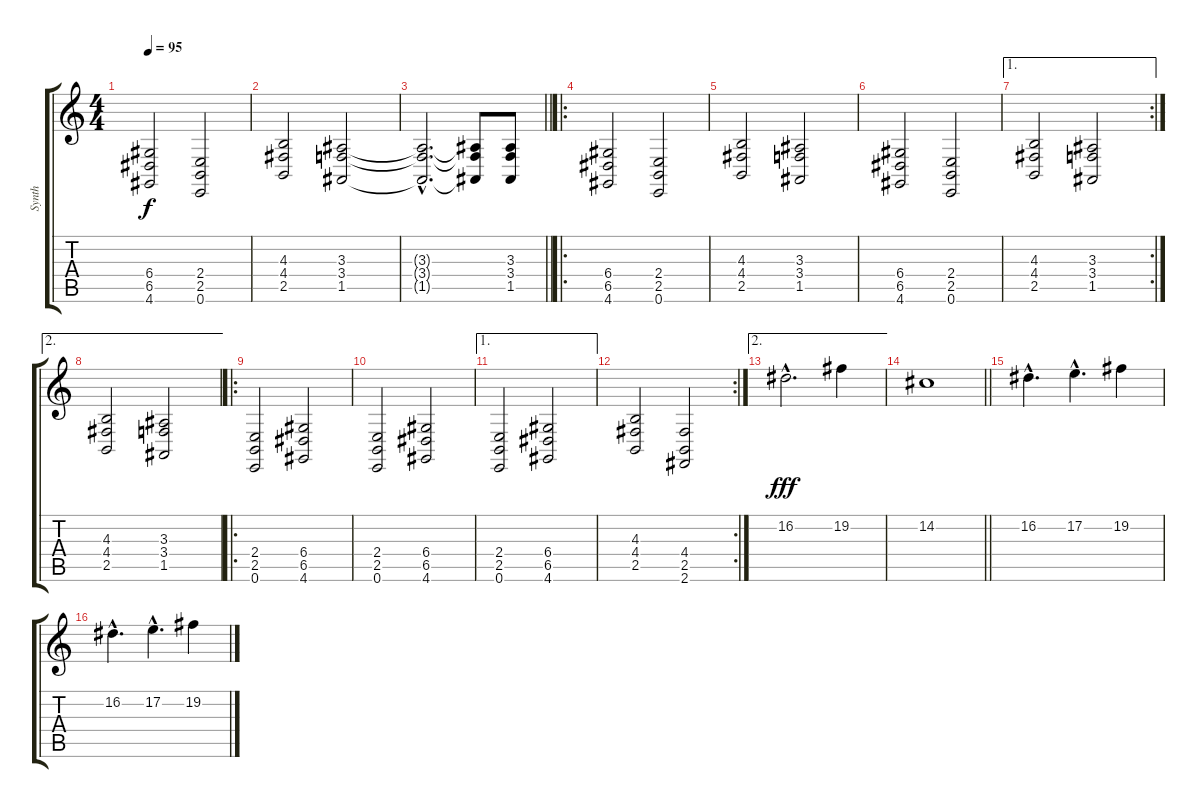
\track ("Synth" "Synth") {instrument stringensemble1}
\staff {score tabs}
\tuning (E4 B3 G3 D3 A2 E2) {hide}
\ts (4 4)
\tempo 95
\clef g2
\ks c
(6.4 6.5 4.6).2{dy f} (2.4 2.5 0.6).2 |
(4.3 4.4 2.5).2 (3.3 3.4 1.5).2 |
\barLineRight lightlight
(3.3{hac t} 3.4{hac t} 1.5{hac t}).2{d} (3.3{t} 3.4{t} 1.5{t}).8 (3.3 3.4 1.5).8 |
\ro
(6.4 6.5 4.6).2 (2.4 2.5 0.6).2 |
(4.3 4.4 2.5).2 (3.3 3.4 1.5).2 |
(6.4 6.5 4.6).2 (2.4 2.5 0.6).2 |
\ae 1
\rc 2
(4.3 4.4 2.5).2 (3.3 3.4 1.5).2 |
\ae 2
(4.3 4.4 2.5).2 (3.3 3.4 1.5).2 |
\ro
(2.4 2.5 0.6).2 (6.4 6.5 4.6).2 |
(2.4 2.5 0.6).2 (6.4 6.5 4.6).2 |
\ae 1
(2.4 2.5 0.6).2 (6.4 6.5 4.6).2 |
\rc 2
(4.3 4.4 2.5).2 (4.4 2.5 2.6).2 |
\ae 2
16.2{hac}.2{d dy fff} 19.2.4 |
\barLineRight lightlight
14.2.1 |
16.2{hac}.4{d} 17.2{hac}.4{d} 19.2.4 |
16.2{hac}.4{d} 17.2{hac}.4{d} 19.2.4
